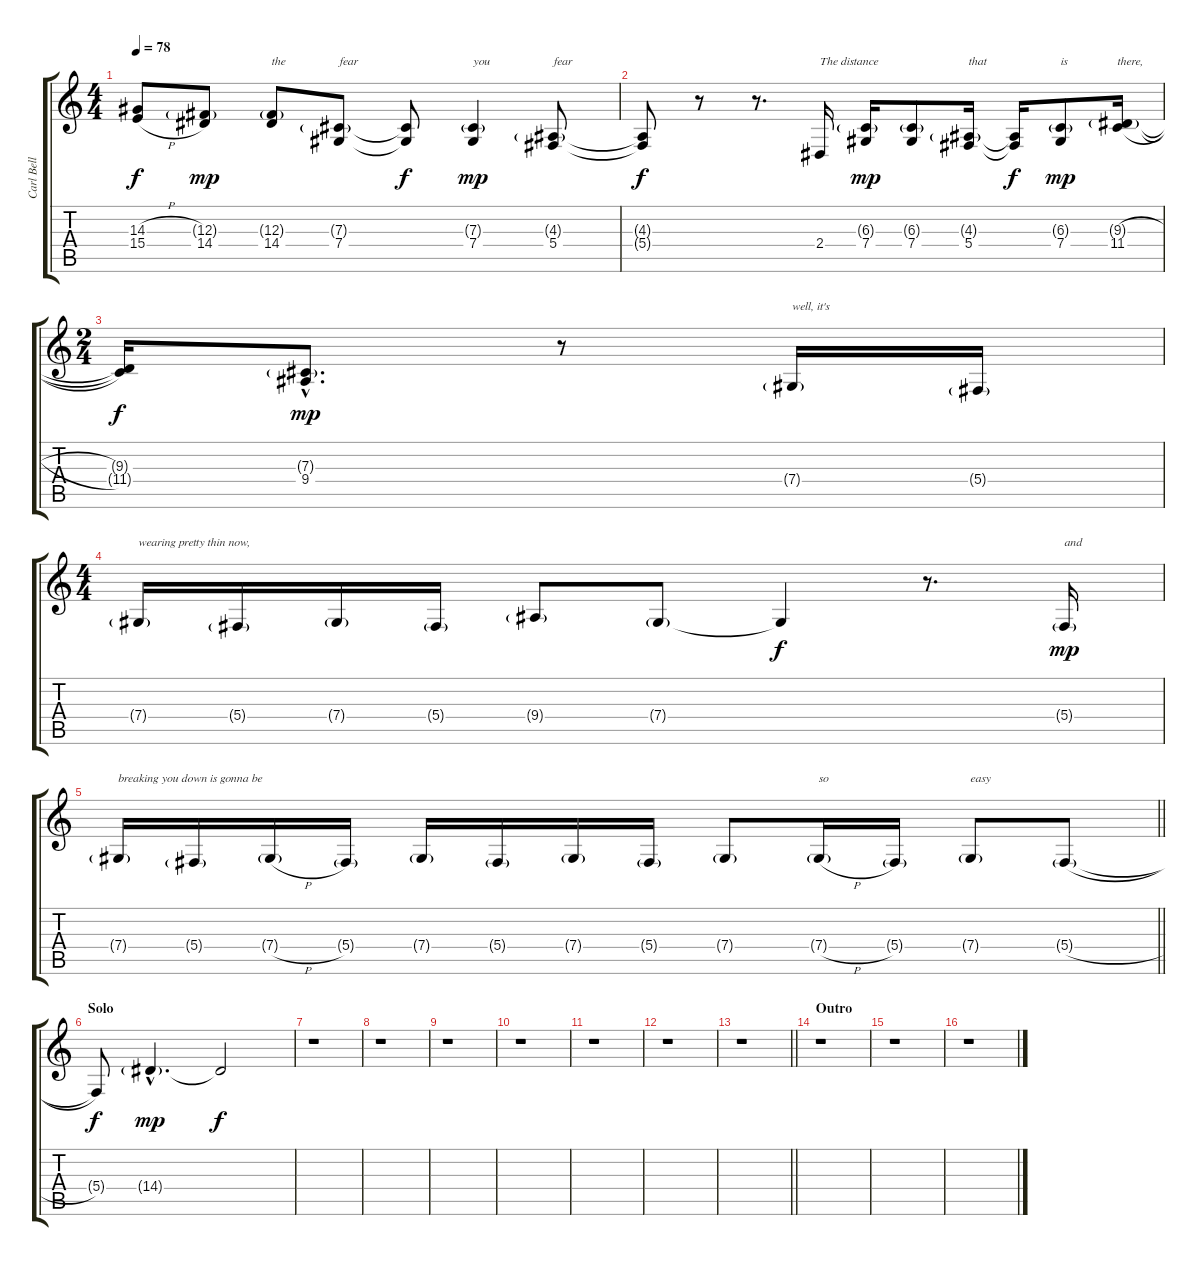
\track ("Carl Bell (Backing Vocals)" "Carl Bell ") {instrument harmonica}
\staff {score tabs}
\tuning (Eb4 Bb3 Gb3 Db3 Ab2 Eb2) {hide}
\ts (4 4)
\tempo 78
\clef g2
\ks c
(14.3{h t} 15.4{h t}).8{dy f} (12.3{g} 14.4).8{dy mp} (12.3{g} 14.4).8{txt "the"} (7.3{g} 7.4).8{txt "fear"} (7.3{t} 7.4{t}).8{dy f} (7.3{g} 7.4).4{txt "you" dy mp} (4.3{g} 5.4).8{txt "fear"} |
(4.3{t} 5.4{t}).8{dy f} r.8 r.8{d} 2.4.16{txt "The distance"} (6.3{g} 7.4).16{dy mp} (6.3{g} 7.4).8 (4.3{g} 5.4).16{txt "that"} (4.3{t} 5.4{t}).16{dy f} (6.3{g} 7.4).8{txt "is" dy mp} (9.3{h g} 11.4{h}).16{txt "there,"} |
\ts (2 4)
(9.3{t} 11.4{t}).16{dy f} (7.3{g hac} 9.4{hac}).8{d dy mp} r.8 7.4{g}.16{txt "well, it's"} 5.4{g}.16 |
\ts (4 4)
7.4{g}.16{txt "wearing pretty thin now,"} 5.4{g}.16 7.4{g}.16 5.4{g}.16 9.4{g}.8 7.4{g}.8 7.4{t}.4{dy f} r.8{d} 5.4{g}.16{txt "and" dy mp} |
\barLineRight lightlight
7.4{g}.16{txt "breaking you down is gonna be"} 5.4{g}.16 7.4{h g}.16 5.4{g}.16 7.4{g}.16 5.4{g}.16 7.4{g}.16 5.4{g}.16 7.4{g}.8 7.4{h g}.16{txt "so"} 5.4{g}.16 7.4{g}.8{txt "easy"} 5.4{h g}.8 |
\section ("" "Solo")
5.4{t}.8{dy f} 14.4{g hac}.4{d dy mp} 14.4{t}.2{dy f} |
r.1 |
r.1 |
r.1 |
r.1 |
r.1 |
r.1 |
\barLineRight lightlight
r.1 |
\section ("" "Outro")
r.1 |
r.1 |
r.1
